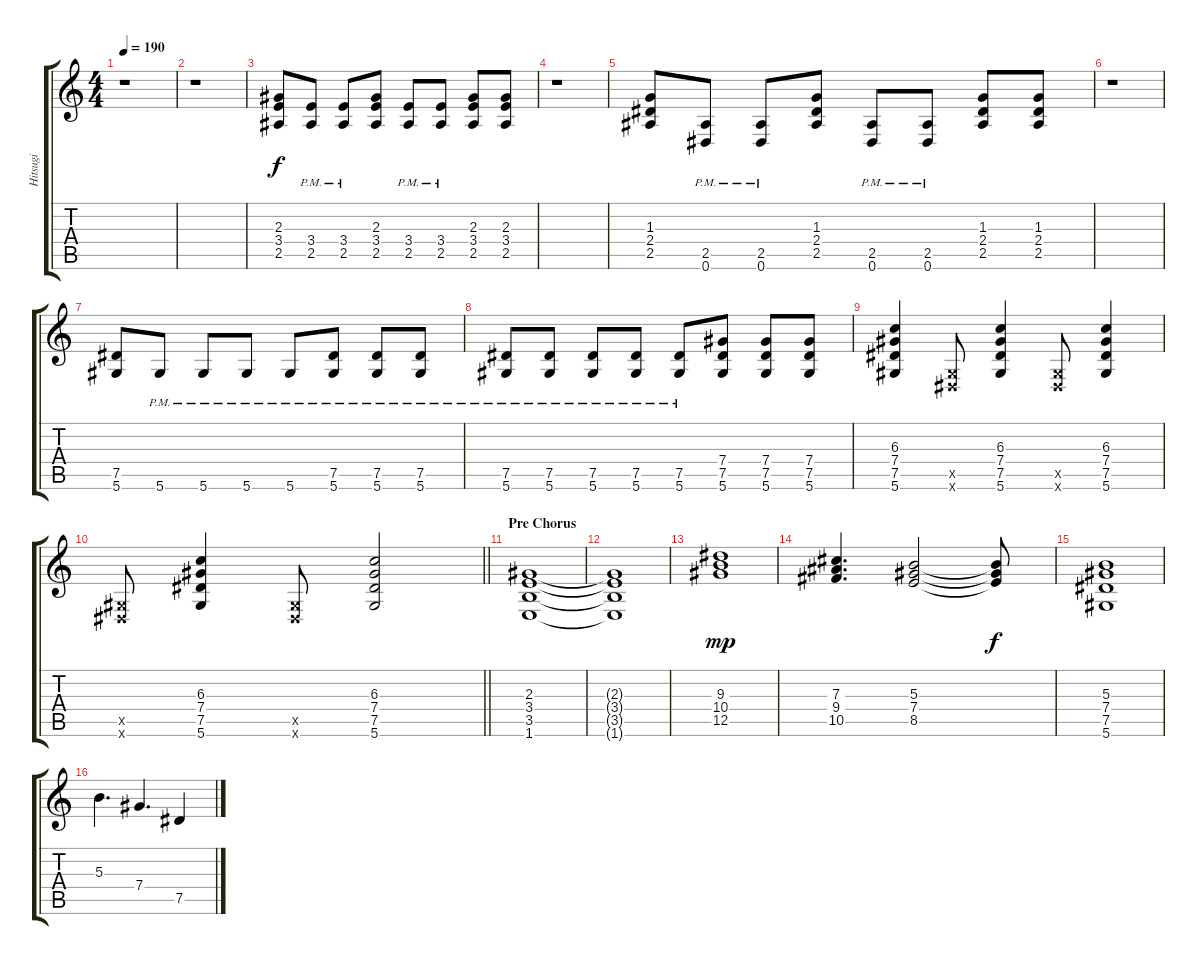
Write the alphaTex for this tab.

\track ("Hitsugi" "Hitsugi") {instrument distortionguitar}
\staff {score tabs}
\tuning (Eb4 Bb3 Gb3 Db3 Ab2 Eb2) {hide}
\ts (4 4)
\tempo 190
\clef g2
\ks c
r.1{dy f} |
r.1 |
(2.3 3.4 2.5).8 (3.4{pm} 2.5{pm}).8 (3.4{pm} 2.5{pm}).8 (2.3 3.4 2.5).8 (3.4{pm} 2.5{pm}).8 (3.4{pm} 2.5{pm}).8 (2.3 3.4 2.5).8 (2.3 3.4 2.5).8 |
r.1 |
(1.3 2.4 2.5).8 (2.5{pm} 0.6{pm}).8 (2.5{pm} 0.6{pm}).8 (1.3 2.4 2.5).8 (2.5{pm} 0.6{pm}).8 (2.5{pm} 0.6{pm}).8 (1.3 2.4 2.5).8 (1.3 2.4 2.5).8 |
r.1 |
(7.5 5.6).8 5.6{pm}.8 5.6{pm}.8 5.6{pm}.8 5.6{pm}.8 (7.5{pm} 5.6{pm}).8 (7.5{pm} 5.6{pm}).8 (7.5{pm} 5.6{pm}).8 |
(7.5{pm} 5.6{pm}).8 (7.5{pm} 5.6{pm}).8 (7.5{pm} 5.6{pm}).8 (7.5{pm} 5.6{pm}).8 (7.5{pm} 5.6{pm}).8 (7.4 7.5 5.6).8 (7.4 7.5 5.6).8 (7.4 7.5 5.6).8 |
(6.3 7.4 7.5 5.6).4 (0.5{x} 0.6{x}).8 (6.3 7.4 7.5 5.6).4 (0.5{x} 0.6{x}).8 (6.3 7.4 7.5 5.6).4 |
\barLineRight lightlight
(0.5{x} 0.6{x}).8 (6.3 7.4 7.5 5.6).4 (0.5{x} 0.6{x}).8 (6.3 7.4 7.5 5.6).2 |
\section ("" "Pre Chorus")
(2.3 3.4 3.5 1.6).1 |
(2.3{t} 3.4{t} 3.5{t} 1.6{t}).1 |
(9.3 10.4 12.5).1{dy mp} |
(7.3 9.4 10.5).4{d} (5.3 7.4 8.5).2 (5.3{t} 7.4{t} 8.5{t}).8{dy f} |
(5.3 7.4 7.5 5.6).1 |
5.3.4{d} 7.4.4{d} 7.5.4
